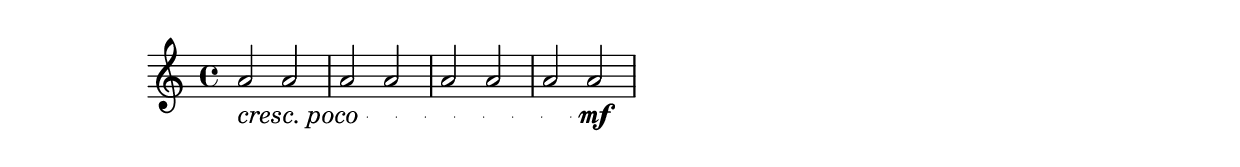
%% Do not edit this file; it is auto-generated from input/new
%% This file is in the public domain.
\version "2.13.1"
\header {
  texidoces = "
Se puede modificar el texto empleado para los crescendos y
decrescendos modificando las propiedades de contexto
@code{crescendoText} y @code{decrescendoText}.  El estiloo de la
línea de extensión se puede cambiar modificando la propiedad
@code{'style} de @code{DynamicTextSpanner}.  El valor
predeterminado es @code{'hairpin} (regulador), y entre otros
valores posibles se encuentran @code{'line} (línea),
@code{'dashed-line} (línea intermitente) y @code{'dotted-line}
(línea de puntos):

"
  doctitlees = "Cambiar el texto y los estilos de objeto de extensión para las indicaciones dinámicas textuales"
  
%% Translation of GIT committish :<6ce7f350682dfa99af97929be1dec6b9f1cbc01a>
texidocde = "
Der Text, der für Crescendo und Decrescendo gestzt wird, kann geändert
werden, indem man die Eigenschaften @code{crescendoText} und
@code{decrescendoText} verändert.  Der Stil des Streckers kann auch
geändert werden, indem die @code{'style}-Eigenschaft des
@code{DynamicTextSpanner} beeinflusst wird.  Der Standardwert ist
@code{'hairpin}, ander Möglichkeiten sind @code{'line}, @code{'dashed-line}
und @code{'dotted-line}:
"
  doctitlede = "Text und Strecker-Stile für Dynamik-Texte ändern"

  lsrtags = "rhythms,tweaks-and-overrides"
  texidoc = "
The text used for crescendos and decrescendos can be changed by
modifying the context properties @code{crescendoText} and
@code{decrescendoText}.  The style of the spanner line can be
changed by modifying the @code{'style} property of
@code{DynamicTextSpanner}.  The default value is @code{'hairpin},
and other possible values include @code{'line}, @code{'dashed-line}
and @code{'dotted-line}:
"
  doctitle = "Changing text and spanner styles for text dynamics"
} % begin verbatim


\relative c'' {
  \set crescendoText = \markup { \italic { cresc. poco } }
  \set crescendoSpanner = #'text
  \override DynamicTextSpanner #'style = #'dotted-line
  a2\< a
  a2 a
  a2 a
  a2 a\mf
}
